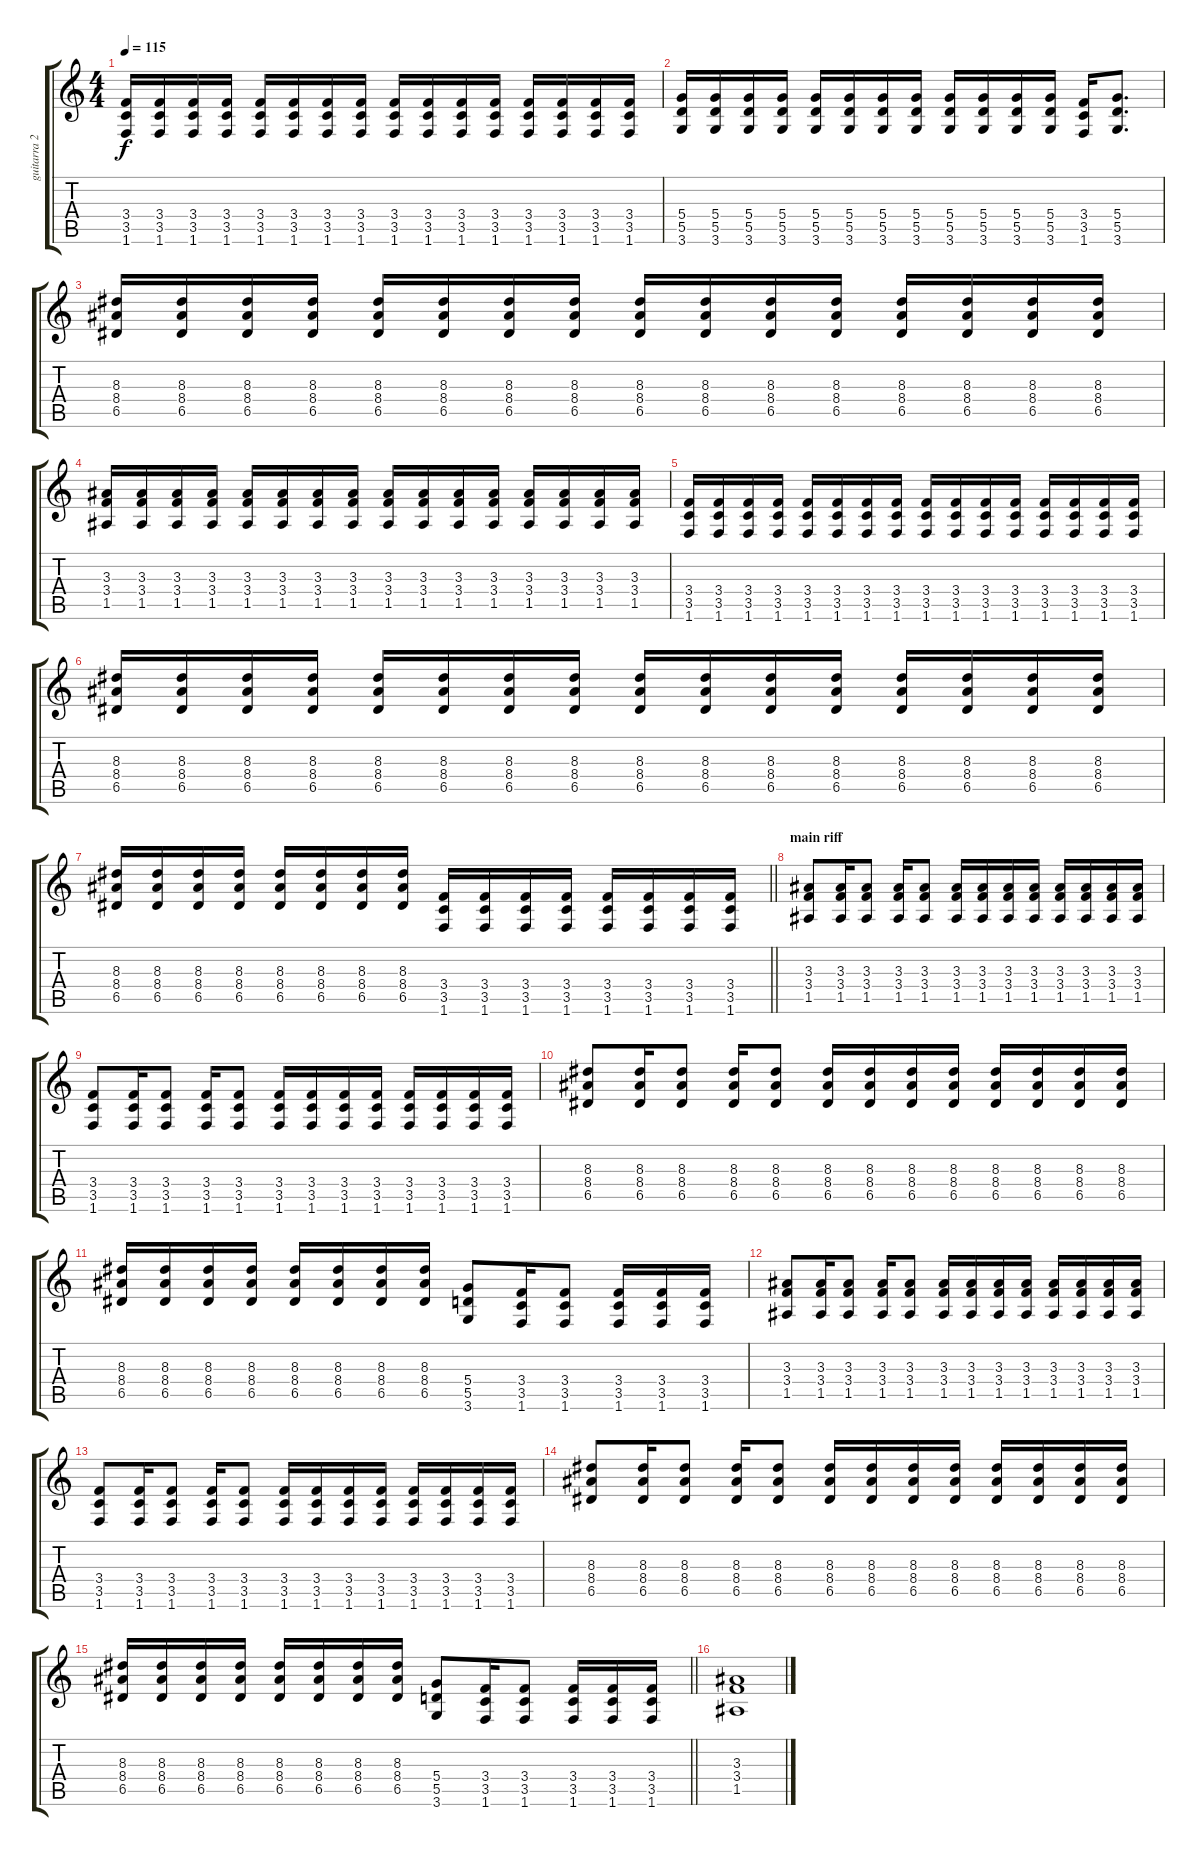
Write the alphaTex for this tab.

\track ("guitarra 2" "guitarra 2") {instrument overdrivenguitar}
\staff {score tabs}
\tuning (E4 B3 G3 D3 A2 E2) {hide}
\ts (4 4)
\tempo 115
\clef g2
\ks c
(3.4 3.5 1.6).16{dy f} (3.4 3.5 1.6).16 (3.4 3.5 1.6).16 (3.4 3.5 1.6).16 (3.4 3.5 1.6).16 (3.4 3.5 1.6).16 (3.4 3.5 1.6).16 (3.4 3.5 1.6).16 (3.4 3.5 1.6).16 (3.4 3.5 1.6).16 (3.4 3.5 1.6).16 (3.4 3.5 1.6).16 (3.4 3.5 1.6).16 (3.4 3.5 1.6).16 (3.4 3.5 1.6).16 (3.4 3.5 1.6).16 |
(5.4 5.5 3.6).16 (5.4 5.5 3.6).16 (5.4 5.5 3.6).16 (5.4 5.5 3.6).16 (5.4 5.5 3.6).16 (5.4 5.5 3.6).16 (5.4 5.5 3.6).16 (5.4 5.5 3.6).16 (5.4 5.5 3.6).16 (5.4 5.5 3.6).16 (5.4 5.5 3.6).16 (5.4 5.5 3.6).16 (3.4 3.5 1.6).16 (5.4 5.5 3.6).8{d} |
(8.3 8.4 6.5).16 (8.3 8.4 6.5).16 (8.3 8.4 6.5).16 (8.3 8.4 6.5).16 (8.3 8.4 6.5).16 (8.3 8.4 6.5).16 (8.3 8.4 6.5).16 (8.3 8.4 6.5).16 (8.3 8.4 6.5).16 (8.3 8.4 6.5).16 (8.3 8.4 6.5).16 (8.3 8.4 6.5).16 (8.3 8.4 6.5).16 (8.3 8.4 6.5).16 (8.3 8.4 6.5).16 (8.3 8.4 6.5).16 |
(3.3 3.4 1.5).16 (3.3 3.4 1.5).16 (3.3 3.4 1.5).16 (3.3 3.4 1.5).16 (3.3 3.4 1.5).16 (3.3 3.4 1.5).16 (3.3 3.4 1.5).16 (3.3 3.4 1.5).16 (3.3 3.4 1.5).16 (3.3 3.4 1.5).16 (3.3 3.4 1.5).16 (3.3 3.4 1.5).16 (3.3 3.4 1.5).16 (3.3 3.4 1.5).16 (3.3 3.4 1.5).16 (3.3 3.4 1.5).16 |
(3.4 3.5 1.6).16 (3.4 3.5 1.6).16 (3.4 3.5 1.6).16 (3.4 3.5 1.6).16 (3.4 3.5 1.6).16 (3.4 3.5 1.6).16 (3.4 3.5 1.6).16 (3.4 3.5 1.6).16 (3.4 3.5 1.6).16 (3.4 3.5 1.6).16 (3.4 3.5 1.6).16 (3.4 3.5 1.6).16 (3.4 3.5 1.6).16 (3.4 3.5 1.6).16 (3.4 3.5 1.6).16 (3.4 3.5 1.6).16 |
(8.3 8.4 6.5).16 (8.3 8.4 6.5).16 (8.3 8.4 6.5).16 (8.3 8.4 6.5).16 (8.3 8.4 6.5).16 (8.3 8.4 6.5).16 (8.3 8.4 6.5).16 (8.3 8.4 6.5).16 (8.3 8.4 6.5).16 (8.3 8.4 6.5).16 (8.3 8.4 6.5).16 (8.3 8.4 6.5).16 (8.3 8.4 6.5).16 (8.3 8.4 6.5).16 (8.3 8.4 6.5).16 (8.3 8.4 6.5).16 |
\barLineRight lightlight
(8.3 8.4 6.5).16 (8.3 8.4 6.5).16 (8.3 8.4 6.5).16 (8.3 8.4 6.5).16 (8.3 8.4 6.5).16 (8.3 8.4 6.5).16 (8.3 8.4 6.5).16 (8.3 8.4 6.5).16 (3.4 3.5 1.6).16 (3.4 3.5 1.6).16 (3.4 3.5 1.6).16 (3.4 3.5 1.6).16 (3.4 3.5 1.6).16 (3.4 3.5 1.6).16 (3.4 3.5 1.6).16 (3.4 3.5 1.6).16 |
\section ("" "main riff")
(3.3 3.4 1.5).8 (3.3 3.4 1.5).16 (3.3 3.4 1.5).8 (3.3 3.4 1.5).16 (3.3 3.4 1.5).8 (3.3 3.4 1.5).16 (3.3 3.4 1.5).16 (3.3 3.4 1.5).16 (3.3 3.4 1.5).16 (3.3 3.4 1.5).16 (3.3 3.4 1.5).16 (3.3 3.4 1.5).16 (3.3 3.4 1.5).16 |
(3.4 3.5 1.6).8 (3.4 3.5 1.6).16 (3.4 3.5 1.6).8 (3.4 3.5 1.6).16 (3.4 3.5 1.6).8 (3.4 3.5 1.6).16 (3.4 3.5 1.6).16 (3.4 3.5 1.6).16 (3.4 3.5 1.6).16 (3.4 3.5 1.6).16 (3.4 3.5 1.6).16 (3.4 3.5 1.6).16 (3.4 3.5 1.6).16 |
(8.3 8.4 6.5).8 (8.3 8.4 6.5).16 (8.3 8.4 6.5).8 (8.3 8.4 6.5).16 (8.3 8.4 6.5).8 (8.3 8.4 6.5).16 (8.3 8.4 6.5).16 (8.3 8.4 6.5).16 (8.3 8.4 6.5).16 (8.3 8.4 6.5).16 (8.3 8.4 6.5).16 (8.3 8.4 6.5).16 (8.3 8.4 6.5).16 |
(8.3 8.4 6.5).16 (8.3 8.4 6.5).16 (8.3 8.4 6.5).16 (8.3 8.4 6.5).16 (8.3 8.4 6.5).16 (8.3 8.4 6.5).16 (8.3 8.4 6.5).16 (8.3 8.4 6.5).16 (5.4 5.5 3.6).8 (3.4 3.5 1.6).16 (3.4 3.5 1.6).8 (3.4 3.5 1.6).16 (3.4 3.5 1.6).16 (3.4 3.5 1.6).16 |
(3.3 3.4 1.5).8 (3.3 3.4 1.5).16 (3.3 3.4 1.5).8 (3.3 3.4 1.5).16 (3.3 3.4 1.5).8 (3.3 3.4 1.5).16 (3.3 3.4 1.5).16 (3.3 3.4 1.5).16 (3.3 3.4 1.5).16 (3.3 3.4 1.5).16 (3.3 3.4 1.5).16 (3.3 3.4 1.5).16 (3.3 3.4 1.5).16 |
(3.4 3.5 1.6).8 (3.4 3.5 1.6).16 (3.4 3.5 1.6).8 (3.4 3.5 1.6).16 (3.4 3.5 1.6).8 (3.4 3.5 1.6).16 (3.4 3.5 1.6).16 (3.4 3.5 1.6).16 (3.4 3.5 1.6).16 (3.4 3.5 1.6).16 (3.4 3.5 1.6).16 (3.4 3.5 1.6).16 (3.4 3.5 1.6).16 |
(8.3 8.4 6.5).8 (8.3 8.4 6.5).16 (8.3 8.4 6.5).8 (8.3 8.4 6.5).16 (8.3 8.4 6.5).8 (8.3 8.4 6.5).16 (8.3 8.4 6.5).16 (8.3 8.4 6.5).16 (8.3 8.4 6.5).16 (8.3 8.4 6.5).16 (8.3 8.4 6.5).16 (8.3 8.4 6.5).16 (8.3 8.4 6.5).16 |
\barLineRight lightlight
(8.3 8.4 6.5).16 (8.3 8.4 6.5).16 (8.3 8.4 6.5).16 (8.3 8.4 6.5).16 (8.3 8.4 6.5).16 (8.3 8.4 6.5).16 (8.3 8.4 6.5).16 (8.3 8.4 6.5).16 (5.4 5.5 3.6).8 (3.4 3.5 1.6).16 (3.4 3.5 1.6).8 (3.4 3.5 1.6).16 (3.4 3.5 1.6).16 (3.4 3.5 1.6).16 |
(3.3 3.4 1.5).1
